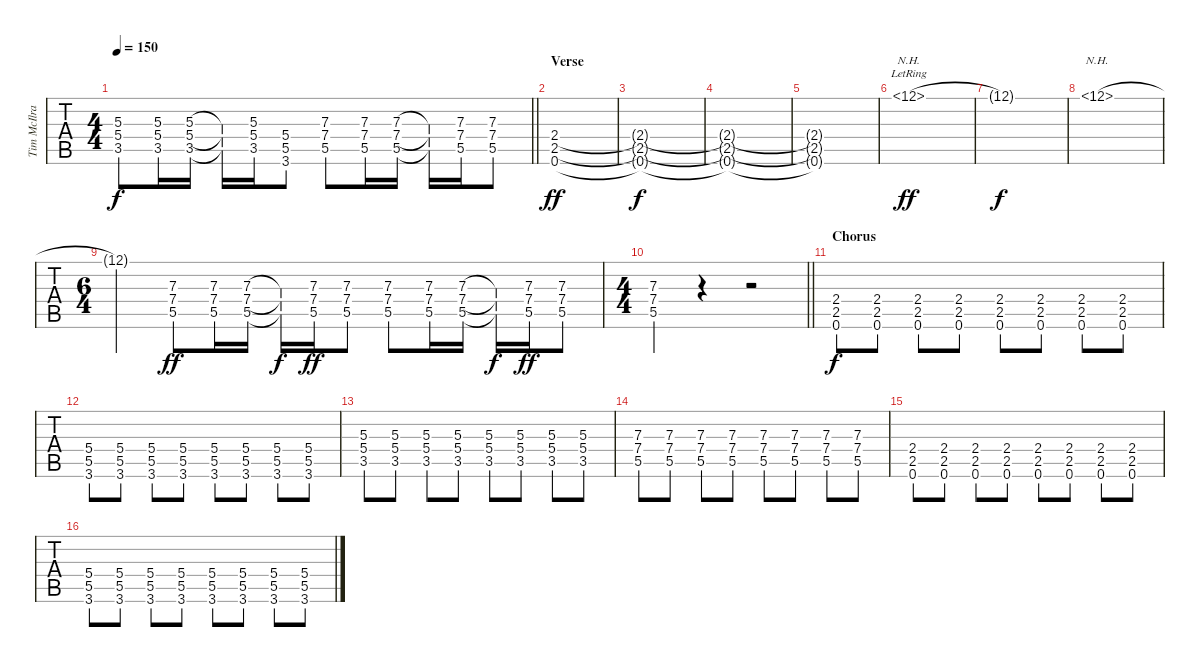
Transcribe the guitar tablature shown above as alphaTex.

\track ("Tim McIlrath - Guitar One" "Tim McIlra") {instrument distortionguitar}
\staff {tabs}
\tuning (Eb4 Bb3 Gb3 Db3 Ab2 Eb2) {hide}
\ts (4 4)
\tempo 150
\clef g2
\barLineRight lightlight
\ks c
(5.3 5.4 3.5).8{dy f} (5.3 5.4 3.5).16 (5.3 5.4 3.5).16 (5.3{t} 5.4{t} 3.5{t}).16 (5.3 5.4 3.5).16 (5.4 5.5 3.6).8 (7.3 7.4 5.5).8 (7.3 7.4 5.5).16 (7.3 7.4 5.5).16 (7.3{t} 7.4{t} 5.5{t}).16 (7.3 7.4 5.5).16 (7.3 7.4 5.5).8 |
\section ("" "Verse")
(2.4 2.5 0.6).1{dy ff volume 0} |
(2.4{t} 2.5{t} 0.6{t}).1{dy f} |
(2.4{t} 2.5{t} 0.6{t}).1 |
(2.4{t} 2.5{t} 0.6{t}).1 |
12.1{nh lr}.1{dy ff volume 16} |
12.1{t}.1{dy f} |
12.1{nh}.1 |
\ts (6 4)
12.1{t}.2 (7.3 7.4 5.5).8{dy ff} (7.3 7.4 5.5).16 (7.3 7.4 5.5).16 (7.3{t} 7.4{t} 5.5{t}).16{dy f} (7.3 7.4 5.5).16{dy ff} (7.3 7.4 5.5).8 (7.3 7.4 5.5).8 (7.3 7.4 5.5).16 (7.3 7.4 5.5).16 (7.3{t} 7.4{t} 5.5{t}).16{dy f} (7.3 7.4 5.5).16{dy ff} (7.3 7.4 5.5).8 |
\ts (4 4)
\barLineRight lightlight
(7.3{st} 7.4{st} 5.5{st}).4 r.4 r.2 |
\section ("" "Chorus")
(2.4 2.5 0.6).8{dy f} (2.4 2.5 0.6).8 (2.4 2.5 0.6).8 (2.4 2.5 0.6).8 (2.4 2.5 0.6).8 (2.4 2.5 0.6).8 (2.4 2.5 0.6).8 (2.4 2.5 0.6).8 |
(5.4 5.5 3.6).8 (5.4 5.5 3.6).8 (5.4 5.5 3.6).8 (5.4 5.5 3.6).8 (5.4 5.5 3.6).8 (5.4 5.5 3.6).8 (5.4 5.5 3.6).8 (5.4 5.5 3.6).8 |
(5.3 5.4 3.5).8 (5.3 5.4 3.5).8 (5.3 5.4 3.5).8 (5.3 5.4 3.5).8 (5.3 5.4 3.5).8 (5.3 5.4 3.5).8 (5.3 5.4 3.5).8 (5.3 5.4 3.5).8 |
(7.3 7.4 5.5).8 (7.3 7.4 5.5).8 (7.3 7.4 5.5).8 (7.3 7.4 5.5).8 (7.3 7.4 5.5).8 (7.3 7.4 5.5).8 (7.3 7.4 5.5).8 (7.3 7.4 5.5).8 |
(2.4 2.5 0.6).8 (2.4 2.5 0.6).8 (2.4 2.5 0.6).8 (2.4 2.5 0.6).8 (2.4 2.5 0.6).8 (2.4 2.5 0.6).8 (2.4 2.5 0.6).8 (2.4 2.5 0.6).8 |
(5.4 5.5 3.6).8 (5.4 5.5 3.6).8 (5.4 5.5 3.6).8 (5.4 5.5 3.6).8 (5.4 5.5 3.6).8 (5.4 5.5 3.6).8 (5.4 5.5 3.6).8 (5.4 5.5 3.6).8
